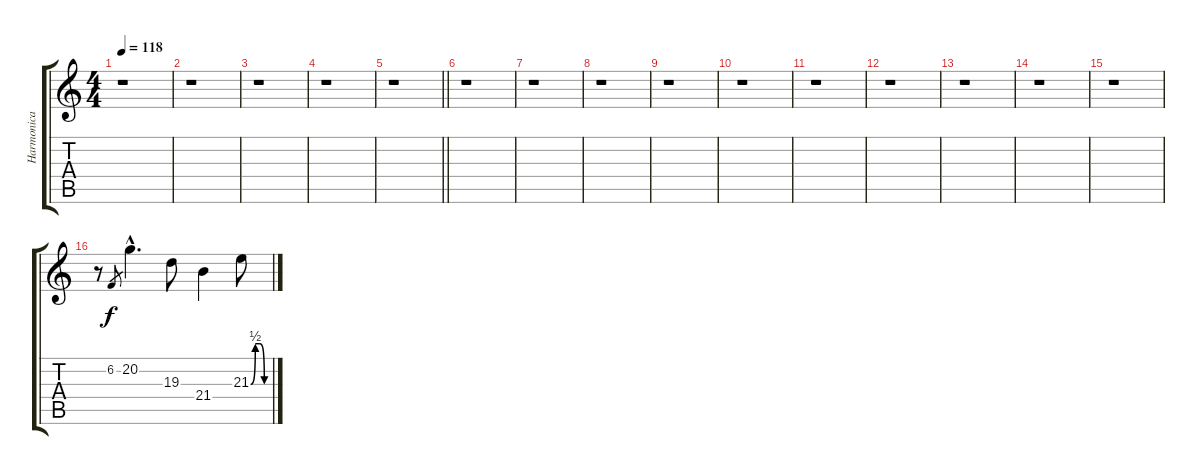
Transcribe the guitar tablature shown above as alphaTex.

\track ("Harmonica" "Harmonica") {instrument harmonica}
\staff {score tabs}
\tuning (E4 B3 G3 D3 A2 E2) {hide}
\ts (4 4)
\tempo 118
\clef g2
\ks c
r.1{dy f} |
r.1 |
r.1 |
r.1 |
\barLineRight lightlight
r.1 |
r.1 |
r.1 |
r.1 |
r.1 |
r.1 |
r.1 |
r.1 |
r.1 |
r.1 |
r.1 |
r.8 6.2.8{gr} 20.2{hac}.4{d} 19.3.8 21.4.4 21.3{be (custom 0 0 15 2 30 2 45 0 60 0)}.8
